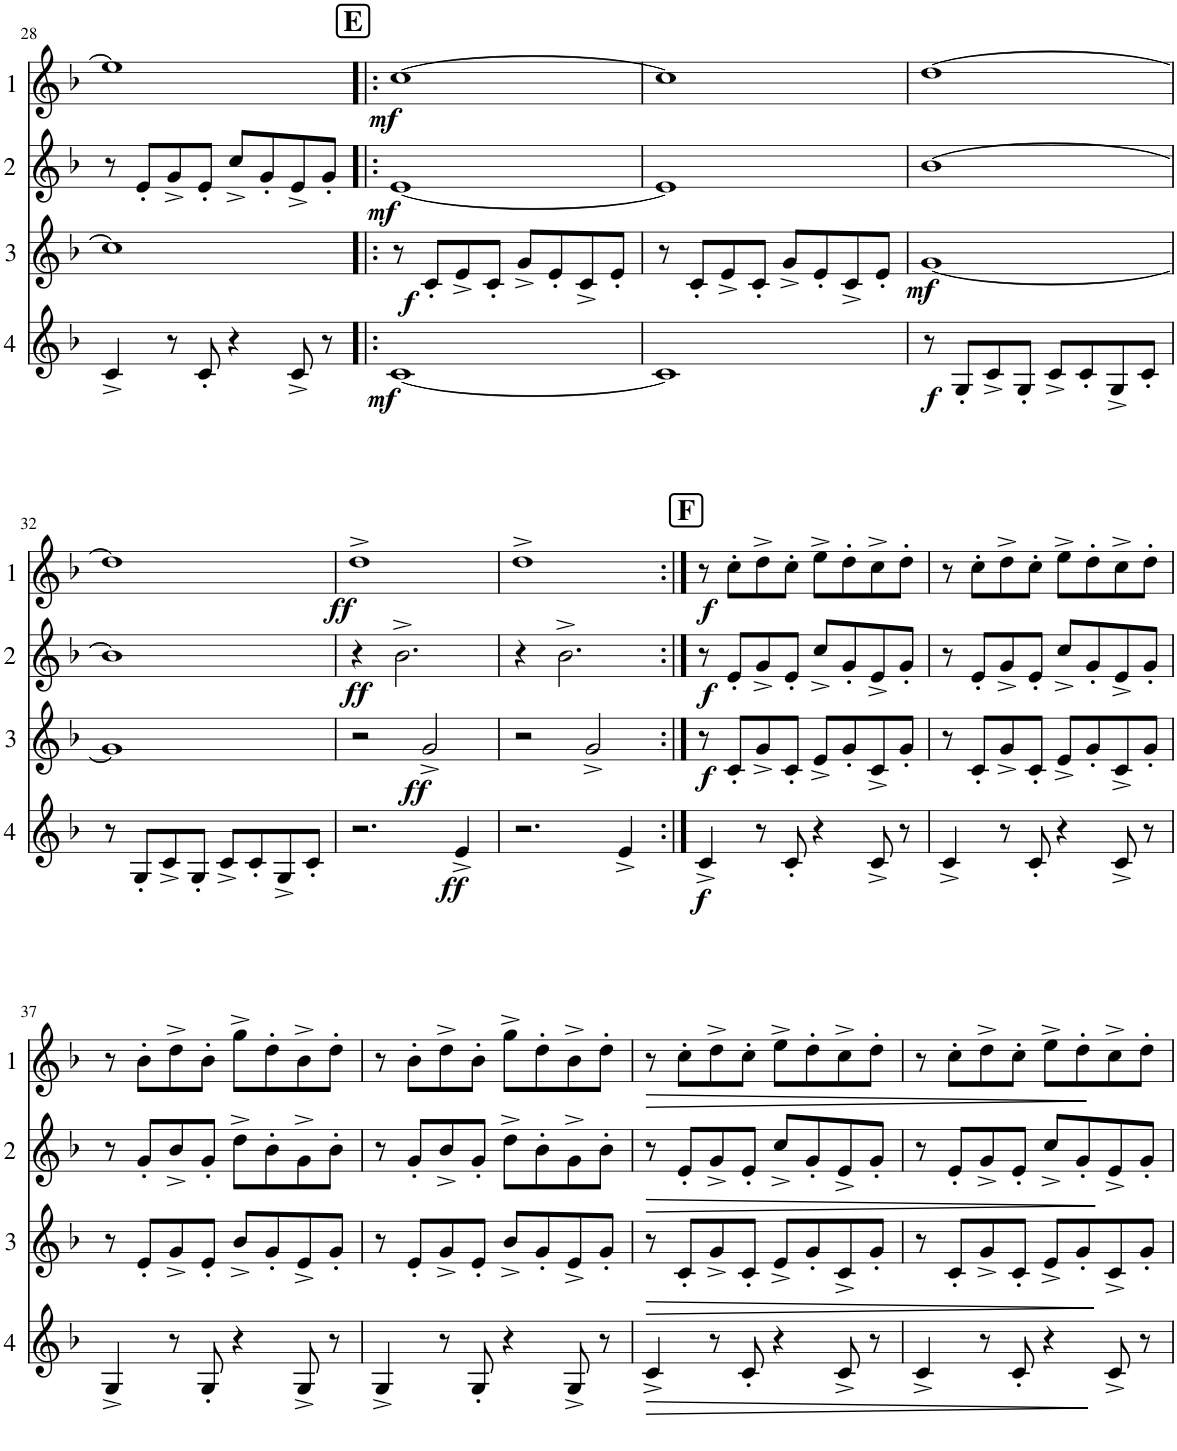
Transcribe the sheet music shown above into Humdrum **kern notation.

**kern	**dynam	**kern	**dynam	**kern	**dynam	**kern	**dynam
*part4	*part4	*part3	*part3	*part2	*part2	*part1	*part1
*staff4	*staff4	*staff3	*staff3	*staff2	*staff2	*staff1	*staff1
*I"4	*	*I"3	*	*I"2	*	*I"1	*
!!LO:PB:g=z
*clefG2	*	*clefG2	*	*clefG2	*	*clefG2	*
*Trd4c7	*	*Trd4c7	*	*Trd4c7	*	*Trd4c7	*
*k[b-]	*	*k[b-]	*	*k[b-]	*	*k[b-]	*
*M4/4	*	*M4/4	*	*M4/4	*	*M4/4	*
=28	=28	=28	=28	=28	=28	=28	=28
4c^/	.	1cc]	.	8r	.	1ee]	.
.	.	.	.	8e'/L	.	.	.
8r	.	.	.	8g^/	.	.	.
8c'/	.	.	.	8e'/J	.	.	.
4r	.	.	.	8cc^/L	.	.	.
.	.	.	.	8g'/	.	.	.
8c^/	.	.	.	8e^/	.	.	.
8r	.	.	.	8g'/J	.	.	.
!!LO:REH:place=s1:a:B:cj:fs=14:t=E
=29!|:	=29!|:	=29!|:	=29!|:	=29!|:	=29!|:	=29!|:	=29!|:
!	!LO:DY:b	!	!LO:DY:b	!	!LO:DY:b	!	!LO:DY:b
[1c	mf	8r	f	[1e	mf	[1cc	mf
.	.	8c'/L	.	.	.	.	.
.	.	8e^/	.	.	.	.	.
.	.	8c'/J	.	.	.	.	.
.	.	8g^/L	.	.	.	.	.
.	.	8e'/	.	.	.	.	.
.	.	8c^/	.	.	.	.	.
.	.	8e'/J	.	.	.	.	.
=30	=30	=30	=30	=30	=30	=30	=30
1c]	.	8r	.	1e]	.	1cc]	.
.	.	8c'/L	.	.	.	.	.
.	.	8e^/	.	.	.	.	.
.	.	8c'/J	.	.	.	.	.
.	.	8g^/L	.	.	.	.	.
.	.	8e'/	.	.	.	.	.
.	.	8c^/	.	.	.	.	.
.	.	8e'/J	.	.	.	.	.
=31	=31	=31	=31	=31	=31	=31	=31
!	!LO:DY:b	!	!LO:DY:b	!	!	!	!
8r	f	[1g	mf	[1b-	.	[1dd	.
8G'/L	.	.	.	.	.	.	.
8c^/	.	.	.	.	.	.	.
8G'/J	.	.	.	.	.	.	.
8c^/L	.	.	.	.	.	.	.
8c'/	.	.	.	.	.	.	.
8G^/	.	.	.	.	.	.	.
8c'/J	.	.	.	.	.	.	.
!!LO:LB:g=z
=32	=32	=32	=32	=32	=32	=32	=32
8r	.	1g]	.	1b-]	.	1dd]	.
8G'/L	.	.	.	.	.	.	.
8c^/	.	.	.	.	.	.	.
8G'/J	.	.	.	.	.	.	.
8c^/L	.	.	.	.	.	.	.
8c'/	.	.	.	.	.	.	.
8G^/	.	.	.	.	.	.	.
8c'/J	.	.	.	.	.	.	.
=33	=33	=33	=33	=33	=33	=33	=33
!	!	!	!	!	!LO:DY:b	!	!LO:DY:b
2.r	.	2r	.	4r	ff	1dd^	ff
.	.	.	.	2.b-^\	.	.	.
!	!	!	!LO:DY:b	!	!	!	!
.	.	2g^/	ff	.	.	.	.
!	!LO:DY:b	!	!	!	!	!	!
4e^/	ff	.	.	.	.	.	.
=34	=34	=34	=34	=34	=34	=34	=34
2.r	.	2r	.	4r	.	1dd^	.
.	.	.	.	2.b-^\	.	.	.
.	.	2g^/	.	.	.	.	.
4e^/	.	.	.	.	.	.	.
!!LO:REH:place=s1:a:B:cj:fs=14:t=F
=35:|!	=35:|!	=35:|!	=35:|!	=35:|!	=35:|!	=35:|!	=35:|!
!	!LO:DY:b	!	!LO:DY:b	!	!LO:DY:b	!	!LO:DY:b
4c^/	f	8r	f	8r	f	8r	f
.	.	8c'/L	.	8e'/L	.	8cc'\L	.
8r	.	8g^/	.	8g^/	.	8dd^\	.
8c'/	.	8c'/J	.	8e'/J	.	8cc'\J	.
4r	.	8e^/L	.	8cc^/L	.	8ee^\L	.
.	.	8g'/	.	8g'/	.	8dd'\	.
8c^/	.	8c^/	.	8e^/	.	8cc^\	.
8r	.	8g'/J	.	8g'/J	.	8dd'\J	.
=36	=36	=36	=36	=36	=36	=36	=36
4c^/	.	8r	.	8r	.	8r	.
.	.	8c'/L	.	8e'/L	.	8cc'\L	.
8r	.	8g^/	.	8g^/	.	8dd^\	.
8c'/	.	8c'/J	.	8e'/J	.	8cc'\J	.
4r	.	8e^/L	.	8cc^/L	.	8ee^\L	.
.	.	8g'/	.	8g'/	.	8dd'\	.
8c^/	.	8c^/	.	8e^/	.	8cc^\	.
8r	.	8g'/J	.	8g'/J	.	8dd'\J	.
!!LO:LB:g=z
=37	=37	=37	=37	=37	=37	=37	=37
4G^/	.	8r	.	8r	.	8r	.
.	.	8e'/L	.	8g'/L	.	8b-'\L	.
8r	.	8g^/	.	8b-^/	.	8dd^\	.
8G'/	.	8e'/J	.	8g'/J	.	8b-'\J	.
4r	.	8b-^/L	.	8dd^\L	.	8gg^\L	.
.	.	8g'/	.	8b-'\	.	8dd'\	.
8G^/	.	8e^/	.	8g^\	.	8b-^\	.
8r	.	8g'/J	.	8b-'\J	.	8dd'\J	.
=38	=38	=38	=38	=38	=38	=38	=38
4G^/	.	8r	.	8r	.	8r	.
.	.	8e'/L	.	8g'/L	.	8b-'\L	.
8r	.	8g^/	.	8b-^/	.	8dd^\	.
8G'/	.	8e'/J	.	8g'/J	.	8b-'\J	.
4r	.	8b-^/L	.	8dd^\L	.	8gg^\L	.
.	.	8g'/	.	8b-'\	.	8dd'\	.
8G^/	.	8e^/	.	8g^\	.	8b-^\	.
8r	.	8g'/J	.	8b-'\J	.	8dd'\J	.
=39	=39	=39	=39	=39	=39	=39	=39
!	!LO:HP:b	!	!LO:HP:b	!	!LO:HP:b	!	!LO:HP:b
4c^/	>	8r	>	8r	>	8r	>
.	.	8c'/L	.	8e'/L	.	8cc'\L	.
8r	.	8g^/	.	8g^/	.	8dd^\	.
8c'/	.	8c'/J	.	8e'/J	.	8cc'\J	.
4r	.	8e^/L	.	8cc^/L	.	8ee^\L	.
.	.	8g'/	.	8g'/	.	8dd'\	.
8c^/	.	8c^/	.	8e^/	.	8cc^\	.
8r	.	8g'/J	.	8g'/J	.	8dd'\J	.
.	]	.	]	.	]	.	]
=40	=40	=40	=40	=40	=40	=40	=40
4c^/	.	8r	.	8r	.	8r	.
.	.	8c'/L	.	8e'/L	.	8cc'\L	.
8r	.	8g^/	.	8g^/	.	8dd^\	.
8c'/	.	8c'/J	.	8e'/J	.	8cc'\J	.
4r	.	8e^/L	.	8cc^/L	.	8ee^\L	.
.	.	8g'/	.	8g'/	.	8dd'\	.
8c^/	.	8c^/	.	8e^/	.	8cc^\	.
8r	.	8g'/J	.	8g'/J	.	8dd'\J	.
=	=	=	=	=	=	=	=
*-	*-	*-	*-	*-	*-	*-	*-
